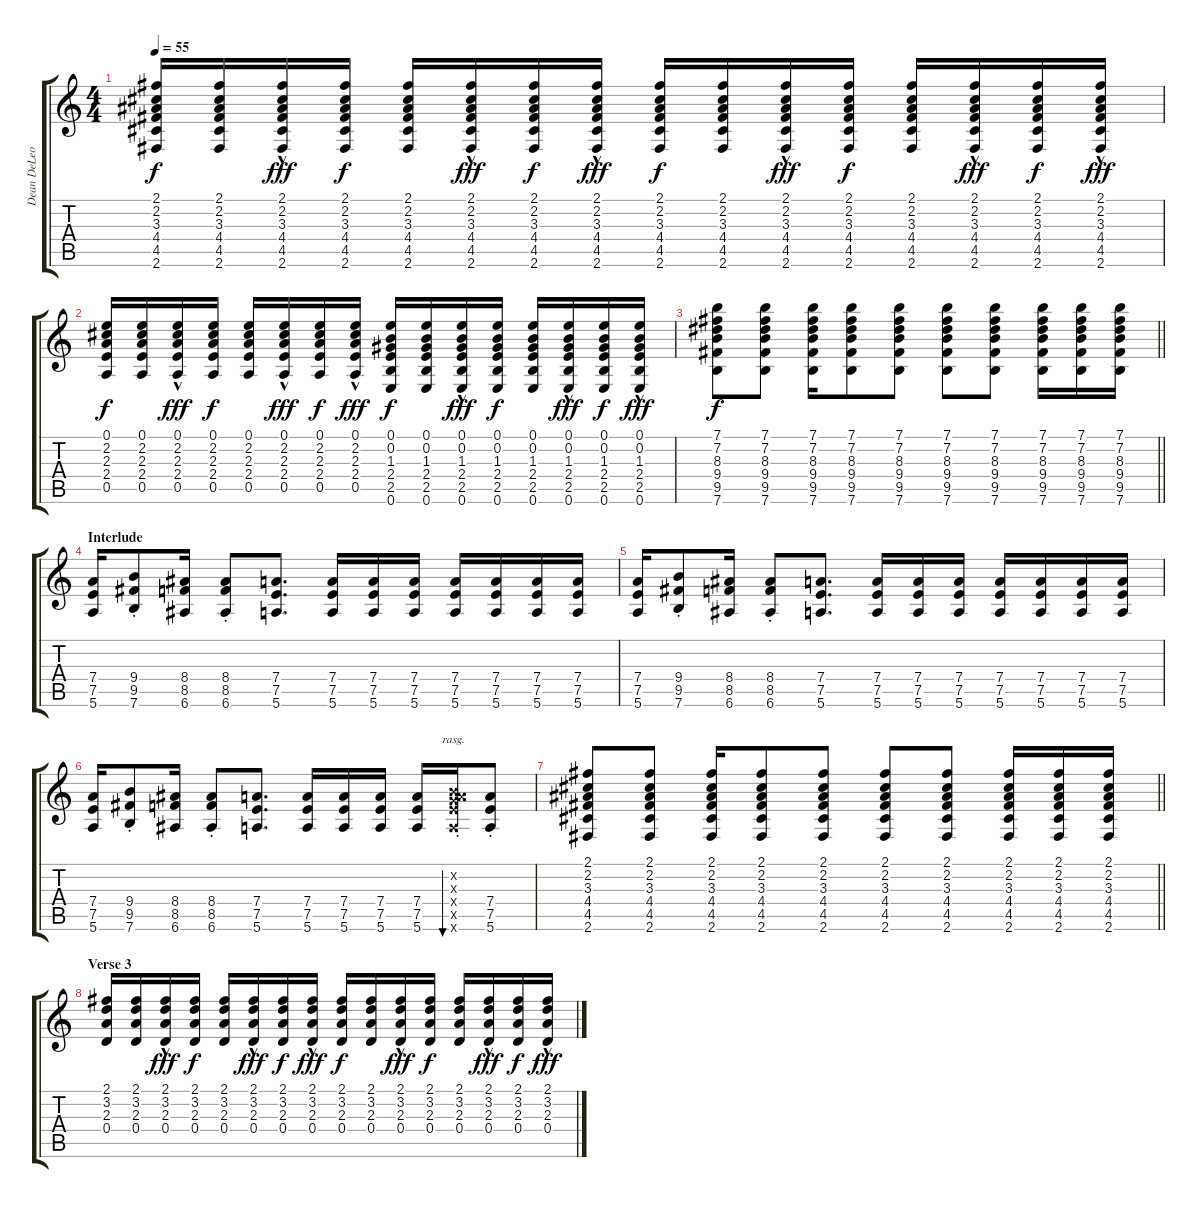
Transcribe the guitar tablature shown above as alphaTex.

\track ("Dean DeLeo - Guitar 1" "Dean DeLeo") {instrument acousticguitarsteel}
\staff {score tabs}
\tuning (E4 B3 G3 D3 A2 E2) {hide}
\ts (4 4)
\tempo 55
\clef g2
\ks c
(2.1 2.2 3.3 4.4 4.5 2.6).16{dy f} (2.1 2.2 3.3 4.4 4.5 2.6).16 (2.1{hac} 2.2{hac} 3.3{hac} 4.4 4.5 2.6).16{dy fff} (2.1 2.2 3.3 4.4 4.5 2.6).16{dy f} (2.1 2.2 3.3 4.4 4.5 2.6).16 (2.1{hac} 2.2{hac} 3.3{hac} 4.4 4.5 2.6).16{dy fff} (2.1 2.2 3.3 4.4 4.5 2.6).16{dy f} (2.1{hac} 2.2{hac} 3.3{hac} 4.4 4.5 2.6).16{dy fff} (2.1 2.2 3.3 4.4 4.5 2.6).16{dy f} (2.1 2.2 3.3 4.4 4.5 2.6).16 (2.1{hac} 2.2{hac} 3.3{hac} 4.4 4.5 2.6).16{dy fff} (2.1 2.2 3.3 4.4 4.5 2.6).16{dy f} (2.1 2.2 3.3 4.4 4.5 2.6).16 (2.1{hac} 2.2{hac} 3.3{hac} 4.4 4.5 2.6).16{dy fff} (2.1 2.2 3.3 4.4 4.5 2.6).16{dy f} (2.1{hac} 2.2{hac} 3.3{hac} 4.4 4.5 2.6).16{dy fff} |
(0.1 2.2 2.3 2.4 0.5).16{dy f} (0.1 2.2 2.3 2.4 0.5).16 (0.1{hac} 2.2{hac} 2.3{hac} 2.4 0.5).16{dy fff} (0.1 2.2 2.3 2.4 0.5).16{dy f} (0.1 2.2 2.3 2.4 0.5).16 (0.1{hac} 2.2{hac} 2.3{hac} 2.4 0.5).16{dy fff} (0.1 2.2 2.3 2.4 0.5).16{dy f} (0.1{hac} 2.2{hac} 2.3{hac} 2.4 0.5).16{dy fff} (0.1 0.2 1.3 2.4 2.5 0.6).16{dy f} (0.1 0.2 1.3 2.4 2.5 0.6).16 (0.1{hac} 0.2{hac} 1.3{hac} 2.4 2.5 0.6).16{dy fff} (0.1 0.2 1.3 2.4 2.5 0.6).16{dy f} (0.1 0.2 1.3 2.4 2.5 0.6).16 (0.1{hac} 0.2{hac} 1.3{hac} 2.4 2.5 0.6).16{dy fff} (0.1 0.2 1.3 2.4 2.5 0.6).16{dy f} (0.1{hac} 0.2{hac} 1.3{hac} 2.4 2.5 0.6).16{dy fff} |
\barLineRight lightlight
(7.1 7.2 8.3 9.4 9.5 7.6).8{dy f} (7.1 7.2 8.3 9.4 9.5 7.6).8 (7.1 7.2 8.3 9.4 9.5 7.6).16 (7.1 7.2 8.3 9.4 9.5 7.6).8 (7.1 7.2 8.3 9.4 9.5 7.6).8 (7.1 7.2 8.3 9.4 9.5 7.6).8 (7.1 7.2 8.3 9.4 9.5 7.6).8 (7.1 7.2 8.3 9.4 9.5 7.6).16 (7.1 7.2 8.3 9.4 9.5 7.6).16 (7.1 7.2 8.3 9.4 9.5 7.6).16 |
\section ("" "Interlude")
(7.4 7.5 5.6).16{volume 9 balance 8} (9.4{st} 9.5{st} 7.6{st}).8 (8.4 8.5 6.6).16 (8.4{st} 8.5{st} 6.6{st}).8 (7.4 7.5 5.6).8{d} (7.4 7.5 5.6).16 (7.4 7.5 5.6).16 (7.4 7.5 5.6).16 (7.4 7.5 5.6).16 (7.4 7.5 5.6).16 (7.4 7.5 5.6).16 (7.4 7.5 5.6).16 |
(7.4 7.5 5.6).16 (9.4{st} 9.5{st} 7.6{st}).8 (8.4 8.5 6.6).16 (8.4{st} 8.5{st} 6.6{st}).8 (7.4 7.5 5.6).8{d} (7.4 7.5 5.6).16 (7.4 7.5 5.6).16 (7.4 7.5 5.6).16 (7.4 7.5 5.6).16 (7.4 7.5 5.6).16 (7.4 7.5 5.6).16 (7.4 7.5 5.6).16 |
(7.4 7.5 5.6).16 (9.4{st} 9.5{st} 7.6{st}).8 (8.4 8.5 6.6).16 (8.4{st} 8.5{st} 6.6{st}).8 (7.4 7.5 5.6).8{d} (7.4 7.5 5.6).16 (7.4 7.5 5.6).16 (7.4 7.5 5.6).16 (7.4 7.5 5.6).16 (0.2{x} 0.3{x} 7.4{st x} 7.5{st x} 5.6{st x}).16{bu 30 rasg ii} (7.4{st} 7.5{st} 5.6{st}).8 |
\barLineRight lightlight
(2.1 2.2 3.3 4.4 4.5 2.6).8 (2.1 2.2 3.3 4.4 4.5 2.6).8 (2.1 2.2 3.3 4.4 4.5 2.6).16 (2.1 2.2 3.3 4.4 4.5 2.6).8 (2.1 2.2 3.3 4.4 4.5 2.6).8 (2.1 2.2 3.3 4.4 4.5 2.6).8 (2.1 2.2 3.3 4.4 4.5 2.6).8 (2.1 2.2 3.3 4.4 4.5 2.6).16 (2.1 2.2 3.3 4.4 4.5 2.6).16 (2.1 2.2 3.3 4.4 4.5 2.6).16 |
\section ("" "Verse 3")
(2.1 3.2 2.3 0.4).16{volume 5 balance 0} (2.1 3.2 2.3 0.4).16 (2.1{hac} 3.2{hac} 2.3 0.4).16{dy fff} (2.1 3.2 2.3 0.4).16{dy f} (2.1 3.2 2.3 0.4).16 (2.1{hac} 3.2{hac} 2.3 0.4).16{dy fff} (2.1 3.2 2.3 0.4).16{dy f} (2.1{hac} 3.2{hac} 2.3 0.4).16{dy fff} (2.1 3.2 2.3 0.4).16{dy f} (2.1 3.2 2.3 0.4).16 (2.1{hac} 3.2{hac} 2.3 0.4).16{dy fff} (2.1 3.2 2.3 0.4).16{dy f} (2.1 3.2 2.3 0.4).16 (2.1{hac} 3.2{hac} 2.3 0.4).16{dy fff} (2.1 3.2 2.3 0.4).16{dy f} (2.1{hac} 3.2{hac} 2.3 0.4).16{dy fff}
